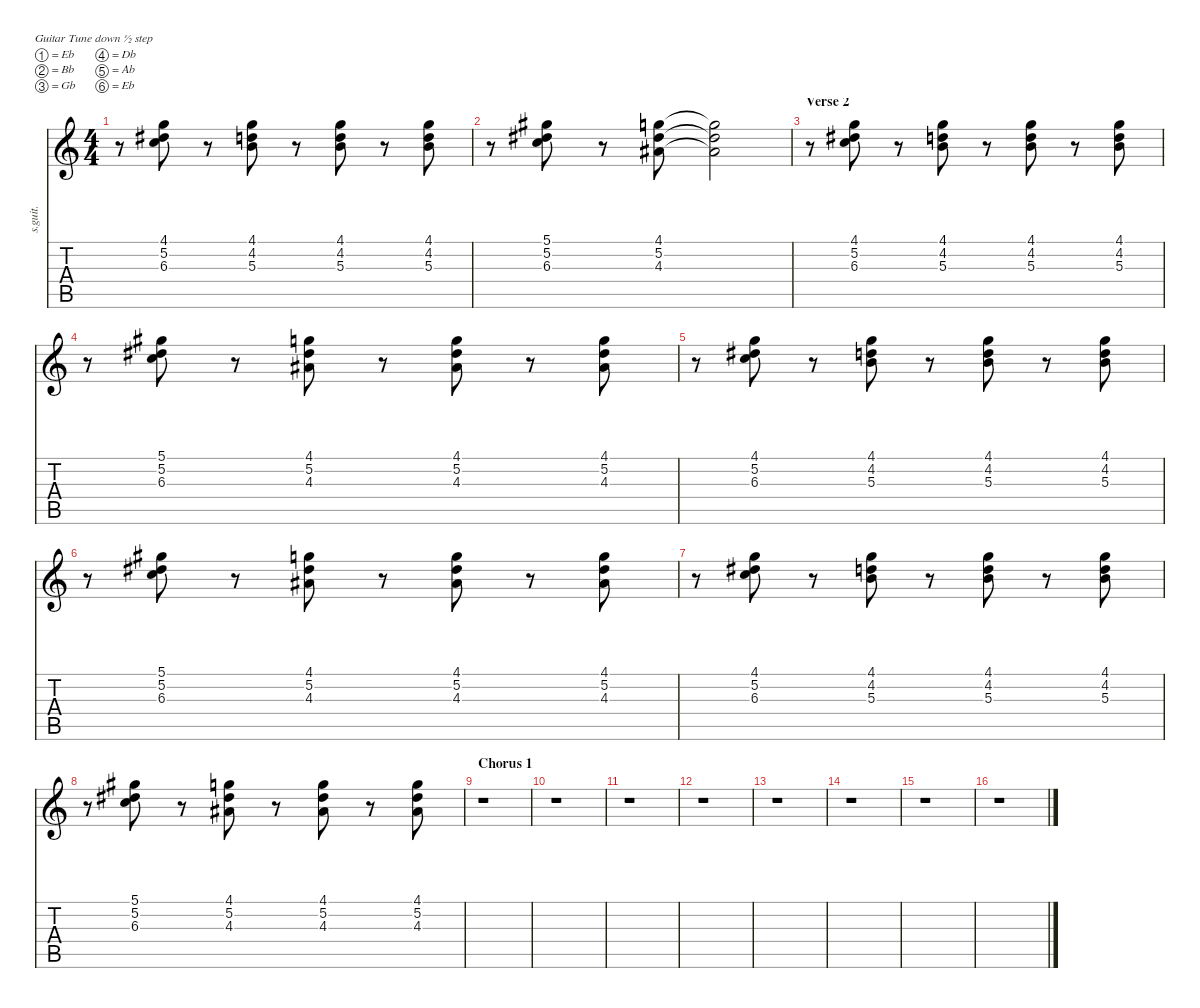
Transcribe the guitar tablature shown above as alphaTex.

\defaultSystemsLayout 4
\hideDynamics
\bracketExtendMode nobrackets
\track ("Rhythm Guitar (Brian Bell)" "s.guit.") {instrument electricguitarclean}
\staff {score tabs}
\tuning (Eb4 Bb3 Gb3 Db3 Ab2 Eb2)
\ts (4 4)
\tempo (76 hide)
\clef g2
\ks c
r.8{dy f} (4.1 5.2{acc #} 6.3).8{lyrics (0 "") lyrics (1 "") lyrics (2 "") lyrics (3 "") lyrics (4 "") lyrics (5 "") lyrics (6 "") lyrics (7 "") lyrics (8 "") lyrics (9 "")} r.8 (4.1 4.2 5.3).8{lyrics (0 "") lyrics (1 "") lyrics (2 "") lyrics (3 "") lyrics (4 "") lyrics (5 "") lyrics (6 "") lyrics (7 "") lyrics (8 "") lyrics (9 "")} r.8 (4.1 4.2 5.3).8{lyrics (0 "") lyrics (1 "") lyrics (2 "") lyrics (3 "") lyrics (4 "") lyrics (5 "") lyrics (6 "") lyrics (7 "") lyrics (8 "") lyrics (9 "")} r.8 (4.1 4.2 5.3).8{lyrics (0 "") lyrics (1 "") lyrics (2 "") lyrics (3 "") lyrics (4 "") lyrics (5 "") lyrics (6 "") lyrics (7 "") lyrics (8 "") lyrics (9 "")} |
r.8 (5.1{acc #} 5.2{acc #} 6.3).8{lyrics (0 "") lyrics (1 "") lyrics (2 "") lyrics (3 "") lyrics (4 "") lyrics (5 "") lyrics (6 "") lyrics (7 "") lyrics (8 "") lyrics (9 "")} r.8 (4.1 5.2{acc #} 4.3{acc #}).8{lyrics (0 "") lyrics (1 "") lyrics (2 "") lyrics (3 "") lyrics (4 "") lyrics (5 "") lyrics (6 "") lyrics (7 "") lyrics (8 "") lyrics (9 "")} (4.1{t} 5.2{t acc #} 4.3{t acc #}).2{lyrics (0 "") lyrics (1 "") lyrics (2 "") lyrics (3 "") lyrics (4 "") lyrics (5 "") lyrics (6 "") lyrics (7 "") lyrics (8 "") lyrics (9 "")} |
\section ("" "Verse 2")
r.8 (4.1 5.2{acc #} 6.3).8{lyrics (0 "") lyrics (1 "") lyrics (2 "") lyrics (3 "") lyrics (4 "") lyrics (5 "") lyrics (6 "") lyrics (7 "") lyrics (8 "") lyrics (9 "")} r.8 (4.1 4.2 5.3).8{lyrics (0 "") lyrics (1 "") lyrics (2 "") lyrics (3 "") lyrics (4 "") lyrics (5 "") lyrics (6 "") lyrics (7 "") lyrics (8 "") lyrics (9 "")} r.8 (4.1 4.2 5.3).8{lyrics (0 "") lyrics (1 "") lyrics (2 "") lyrics (3 "") lyrics (4 "") lyrics (5 "") lyrics (6 "") lyrics (7 "") lyrics (8 "") lyrics (9 "")} r.8 (4.1 4.2 5.3).8{lyrics (0 "") lyrics (1 "") lyrics (2 "") lyrics (3 "") lyrics (4 "") lyrics (5 "") lyrics (6 "") lyrics (7 "") lyrics (8 "") lyrics (9 "")} |
r.8 (5.1{acc #} 5.2{acc #} 6.3).8{lyrics (0 "") lyrics (1 "") lyrics (2 "") lyrics (3 "") lyrics (4 "") lyrics (5 "") lyrics (6 "") lyrics (7 "") lyrics (8 "") lyrics (9 "")} r.8 (4.1 5.2{acc #} 4.3{acc #}).8{lyrics (0 "") lyrics (1 "") lyrics (2 "") lyrics (3 "") lyrics (4 "") lyrics (5 "") lyrics (6 "") lyrics (7 "") lyrics (8 "") lyrics (9 "")} r.8 (4.1 5.2{acc #} 4.3{acc #}).8{lyrics (0 "") lyrics (1 "") lyrics (2 "") lyrics (3 "") lyrics (4 "") lyrics (5 "") lyrics (6 "") lyrics (7 "") lyrics (8 "") lyrics (9 "")} r.8 (4.1 5.2{acc #} 4.3{acc #}).8{lyrics (0 "") lyrics (1 "") lyrics (2 "") lyrics (3 "") lyrics (4 "") lyrics (5 "") lyrics (6 "") lyrics (7 "") lyrics (8 "") lyrics (9 "")} |
r.8 (4.1 5.2{acc #} 6.3).8{lyrics (0 "") lyrics (1 "") lyrics (2 "") lyrics (3 "") lyrics (4 "") lyrics (5 "") lyrics (6 "") lyrics (7 "") lyrics (8 "") lyrics (9 "")} r.8 (4.1 4.2 5.3).8{lyrics (0 "") lyrics (1 "") lyrics (2 "") lyrics (3 "") lyrics (4 "") lyrics (5 "") lyrics (6 "") lyrics (7 "") lyrics (8 "") lyrics (9 "")} r.8 (4.1 4.2 5.3).8{lyrics (0 "") lyrics (1 "") lyrics (2 "") lyrics (3 "") lyrics (4 "") lyrics (5 "") lyrics (6 "") lyrics (7 "") lyrics (8 "") lyrics (9 "")} r.8 (4.1 4.2 5.3).8{lyrics (0 "") lyrics (1 "") lyrics (2 "") lyrics (3 "") lyrics (4 "") lyrics (5 "") lyrics (6 "") lyrics (7 "") lyrics (8 "") lyrics (9 "")} |
r.8 (5.1{acc #} 5.2{acc #} 6.3).8{lyrics (0 "") lyrics (1 "") lyrics (2 "") lyrics (3 "") lyrics (4 "") lyrics (5 "") lyrics (6 "") lyrics (7 "") lyrics (8 "") lyrics (9 "")} r.8 (4.1 5.2{acc #} 4.3{acc #}).8{lyrics (0 "") lyrics (1 "") lyrics (2 "") lyrics (3 "") lyrics (4 "") lyrics (5 "") lyrics (6 "") lyrics (7 "") lyrics (8 "") lyrics (9 "")} r.8 (4.1 5.2{acc #} 4.3{acc #}).8{lyrics (0 "") lyrics (1 "") lyrics (2 "") lyrics (3 "") lyrics (4 "") lyrics (5 "") lyrics (6 "") lyrics (7 "") lyrics (8 "") lyrics (9 "")} r.8 (4.1 5.2{acc #} 4.3{acc #}).8{lyrics (0 "") lyrics (1 "") lyrics (2 "") lyrics (3 "") lyrics (4 "") lyrics (5 "") lyrics (6 "") lyrics (7 "") lyrics (8 "") lyrics (9 "")} |
r.8 (4.1 5.2{acc #} 6.3).8{lyrics (0 "") lyrics (1 "") lyrics (2 "") lyrics (3 "") lyrics (4 "") lyrics (5 "") lyrics (6 "") lyrics (7 "") lyrics (8 "") lyrics (9 "")} r.8 (4.1 4.2 5.3).8{lyrics (0 "") lyrics (1 "") lyrics (2 "") lyrics (3 "") lyrics (4 "") lyrics (5 "") lyrics (6 "") lyrics (7 "") lyrics (8 "") lyrics (9 "")} r.8 (4.1 4.2 5.3).8{lyrics (0 "") lyrics (1 "") lyrics (2 "") lyrics (3 "") lyrics (4 "") lyrics (5 "") lyrics (6 "") lyrics (7 "") lyrics (8 "") lyrics (9 "")} r.8 (4.1 4.2 5.3).8{lyrics (0 "") lyrics (1 "") lyrics (2 "") lyrics (3 "") lyrics (4 "") lyrics (5 "") lyrics (6 "") lyrics (7 "") lyrics (8 "") lyrics (9 "")} |
r.8 (5.1{acc #} 5.2{acc #} 6.3).8{lyrics (0 "") lyrics (1 "") lyrics (2 "") lyrics (3 "") lyrics (4 "") lyrics (5 "") lyrics (6 "") lyrics (7 "") lyrics (8 "") lyrics (9 "")} r.8 (4.1 5.2{acc #} 4.3{acc #}).8{lyrics (0 "") lyrics (1 "") lyrics (2 "") lyrics (3 "") lyrics (4 "") lyrics (5 "") lyrics (6 "") lyrics (7 "") lyrics (8 "") lyrics (9 "")} r.8 (4.1 5.2{acc #} 4.3{acc #}).8{lyrics (0 "") lyrics (1 "") lyrics (2 "") lyrics (3 "") lyrics (4 "") lyrics (5 "") lyrics (6 "") lyrics (7 "") lyrics (8 "") lyrics (9 "")} r.8 (4.1 5.2{acc #} 4.3{acc #}).8{lyrics (0 "") lyrics (1 "") lyrics (2 "") lyrics (3 "") lyrics (4 "") lyrics (5 "") lyrics (6 "") lyrics (7 "") lyrics (8 "") lyrics (9 "")} |
\section ("" "Chorus 1")
r.1 |
r.1 |
r.1 |
r.1 |
r.1 |
r.1 |
r.1 |
r.1
